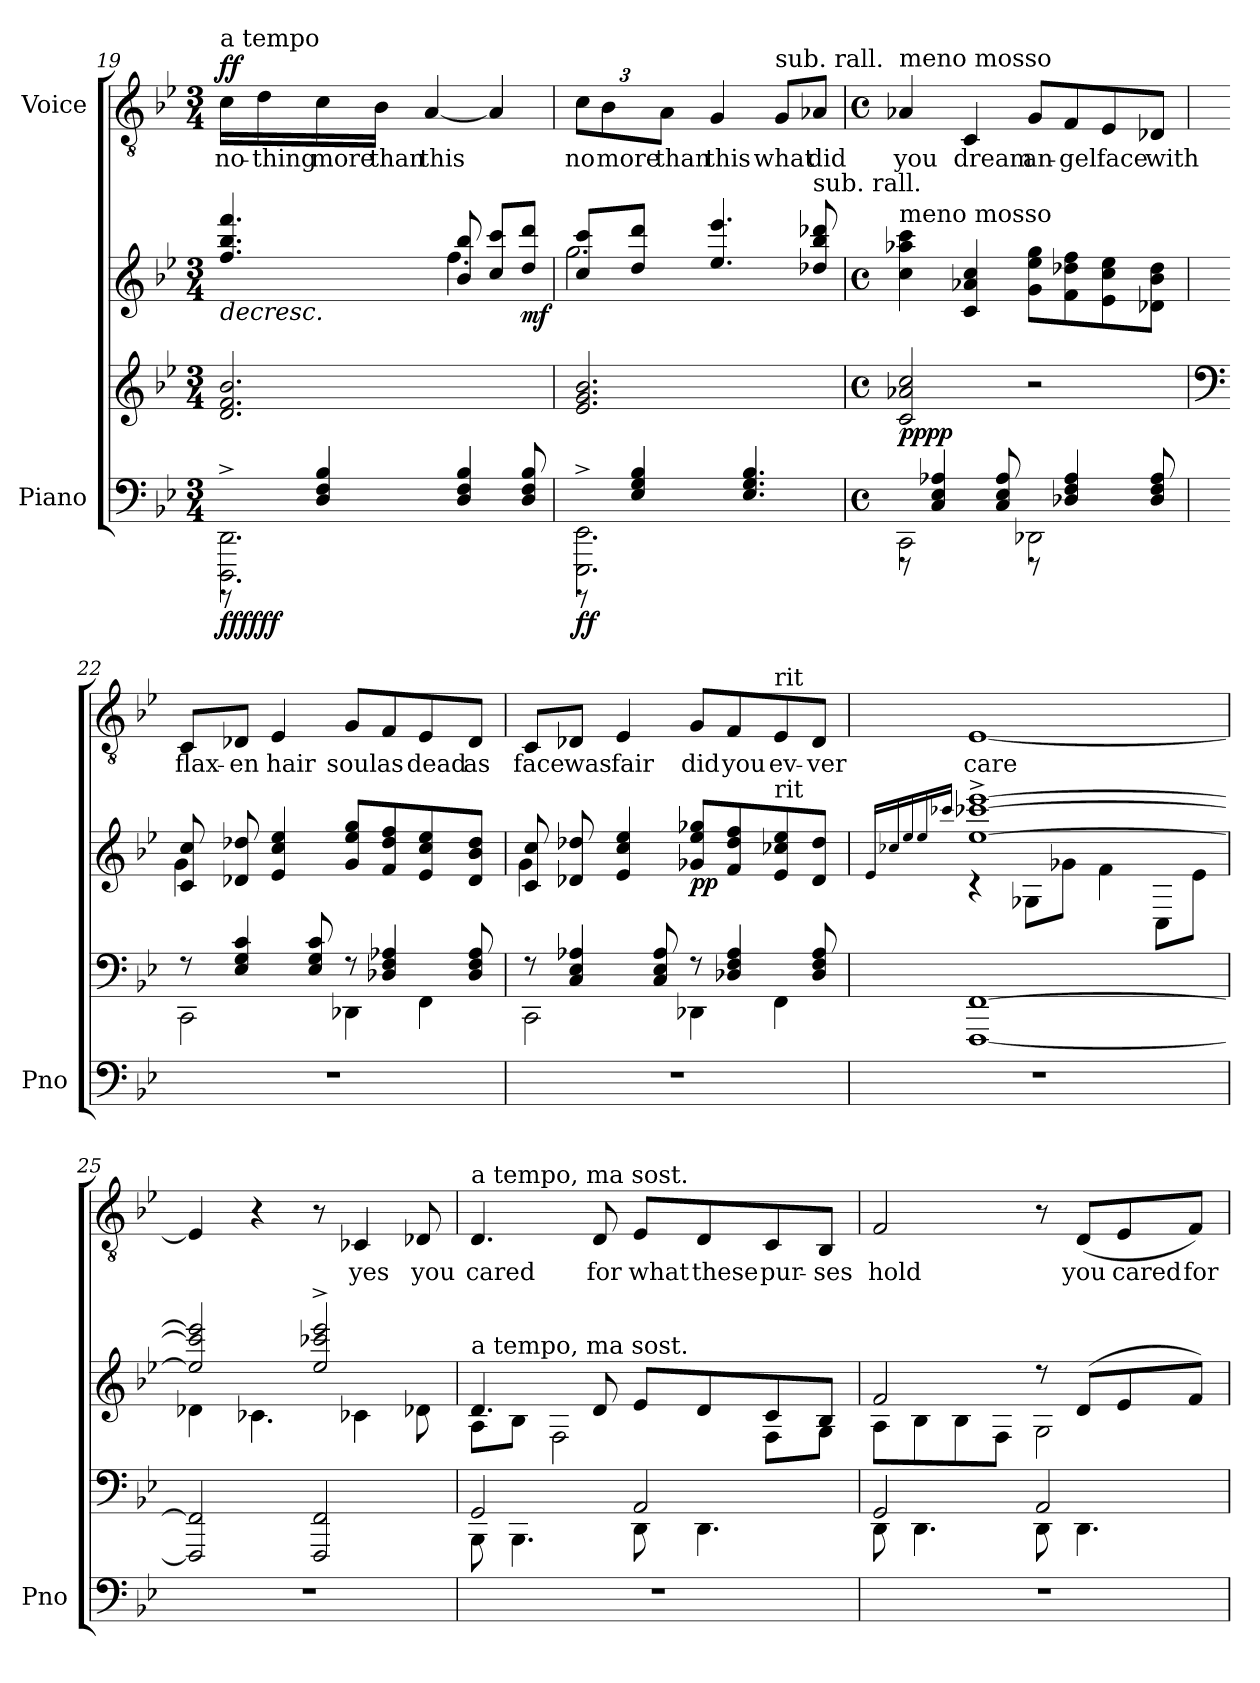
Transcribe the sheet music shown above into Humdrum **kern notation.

**kern	**kern	**kern	**dynam	**kern	**text	**dynam
*part2	*part2	*part2	*part2	*part1	*part1	*part1
*staff4	*staff3	*staff2	*staff2/3/4	*staff1	*staff1	*staff1
*I"Piano	*	*	*	*I"Voice	*	*
*I'Pno	*	*	*	*	*	*
!!LO:PB:g=z
*clefF4	*clefG2	*clefG2	*	*clefGv2	*	*
*k[b-e-]	*k[b-e-]	*k[b-e-]	*	*k[b-e-]	*	*
*M3/4	*M3/4	*M3/4	*	*M3/4	*	*
=19	=19	=19	=19	=19	=19	=19
*^	*	*	*	*	*	*
!	!	!	!	!	!LO:TX:a:t=a tempo	!	!
!	!	!	!LO:TX:a:t=a tempo	!	!	!	!
!	!	!	!	!LO:HP:b	!	!	!
*	*	*	*^	*	*	*	*
!	!	!	!	!	!LO:DY:n=1:b=3	!	!	!
!	!	!	!	!	!LO:DY:n=2:b=2	!	!	!
!	!	!	!	!	!LO:DY:n=3:b	!	!	!LO:DY:a
2.DDD\^ 2.DD\^	8r	2.d/ 2.f/ 2.b-/	4.ff/ 4.bb-/ 4.fff/	4.ryy	> ff ff ff	16c\LL	no-	ff
.	.	.	.	.	.	16d\	-thing	.
.	4D/ 4F/ 4B-/	.	.	.	.	16c\	more	.
.	.	.	.	.	.	16B-\JJ	than	.
.	.	.	.	.	.	[4A/	this	.
.	4D/ 4F/ 4B-/	.	8b-/ 8bb-/	4.ff\	.	.	.	.
.	.	.	8cc/ 8ccc/L	.	.	4A/]	.	.
!	!	!	!	!	!LO:DY:n=4:b	!	!	!
.	8D/ 8F/ 8B-/	.	8dd/ 8ddd/J	.	mf	.	.	.
*v	*v	*	*v	*v	*	*	*	*
.	.	.	]	.	.	.
=20	=20	=20	=20	=20	=20	=20
*^	*	*^	*	*	*	*
*	*	*	*	*	*	*Xbrackettup	*	*
!	!	!	!	!	!LO:DY:b=3	!	!	!
2.EEE-\^ 2.EE-\^	8r	2.e-/ 2.g/ 2.b-/	8cc/ 8ccc/L	2.gg\	ff	12c\L	no	.
.	.	.	.	.	.	12B-\	more	.
.	4E-/ 4G/ 4B-/	.	8dd/ 8ddd/J	.	.	.	.	.
.	.	.	.	.	.	12A\J	than	.
.	.	.	4.ee-/ 4.eee-/	.	.	4G/	this	.
.	4.E-/ 4.G/ 4.B-/	.	.	.	.	.	.	.
!	!	!	!	!	!	!LO:TX:a:t=sub. rall.	!	!
.	.	.	.	.	.	8G/L	what	.
!	!	!	!LO:TX:a:t=sub. rall.	!	!	!	!	!
.	.	.	8dd-X/ 8bb-/ 8ddd-X/	.	.	8A-X/J	did	.
*	*	*	*v	*v	*	*	*	*
=21	=21	=21	=21	=21	=21	=21	=21
*M4/4	*	*M4/4	*M4/4	*	*M4/4	*	*
*met(c)	*	*met(c)	*met(c)	*	*met(c)	*	*
!	!	!	!	!	!LO:TX:a:t=meno mosso	!	!
!	!	!	!LO:TX:a:t=meno mosso	!	!	!	!
!	!	!	!	!LO:DY:b=2	!	!	!
!	!	!	!	!LO:DY:n=1:b	!	!	!
2CC\	8r	2c/ 2a-X/ 2cc/	4cc\ 4aa-X\ 4ccc\	pp pp	4A-X/	you	.
.	4C/ 4E-/ 4A-X/	.	.	.	.	.	.
.	.	.	4c/ 4a-X/ 4cc/	.	4C/	dream	.
.	8C/ 8E-/ 8A-/	.	.	.	.	.	.
2DD-X\	8r	2r	8g\ 8ee-\ 8gg\L	.	8G/L	an-	.
.	4D-X/ 4F/ 4A-/	.	8f\ 8dd-X\ 8ff\	.	8F/	-gel	.
.	.	.	8e-\ 8cc\ 8ee-\	.	8E-/	face	.
.	8D-/ 8F/ 8A-/	.	8d-X\ 8b-\ 8dd-\J	.	8D-X/J	with	.
*v	*v	*	*	*	*	*	*
!!LO:LB:g=z
=22	=22	=22	=22	=22	=22	=22
*	*clefF4	*	*	*	*	*
*	*^	*^	*	*	*	*
1r	8r	2CC\	8c/ 8cc/	4g\	.	8C/L	flax-	.
.	4E-/ 4G/ 4c/	.	8d-X/ 8dd-X/	.	.	8D-X/J	-en	.
.	.	.	4e-/ 4cc/ 4ee-/	2.ryy	.	4E-/	hair	.
.	8E-/ 8G/ 8c/	.	.	.	.	.	.	.
.	8r	4DD-X\	8g/ 8ee-/ 8gg/L	.	.	8G/L	soul	.
.	4D-X/ 4F/ 4A-X/	.	8f/ 8dd-/ 8ff/	.	.	8F/	as	.
.	.	4FF\	8e-/ 8cc/ 8ee-/	.	.	8E-/	dead	.
.	8D-/ 8F/ 8A-/	.	8d-/ 8b-/ 8dd-/J	.	.	8D-/J	as	.
=23	=23	=23	=23	=23	=23	=23	=23	=23
1r	8r	2CC\	8c/ 8cc/	4g\	.	8C/L	face	.
.	4C/ 4E-/ 4A-X/	.	8d-X/ 8dd-X/	.	.	8D-X/J	was	.
.	.	.	4e-/ 4cc/ 4ee-/	2.ryy	.	4E-/	fair	.
.	8C/ 8E-/ 8A-/	.	.	.	.	.	.	.
!	!	!	!	!	!LO:DY:b	!	!	!
.	8r	4DD-X\	8g-X/ 8ee-/ 8gg-X/L	.	pp	8G/L	did	.
.	4D-X/ 4F/ 4A-/	.	8f/ 8dd-/ 8ff/	.	.	8F/	you	.
*	*	*	*	*	*	*MM55	*	*
!	!	!	!	!	!	!LO:TX:a:t=rit	!	!
!	!	!	!LO:TX:a:t=rit	!	!	!	!	!
.	.	4FF\	8e-/ 8cc-X/ 8ee-/	.	.	8E-/	ev-	.
.	8D-/ 8F/ 8A-/	.	8d-/ 8dd-/J	.	.	8D-/J	-ver	.
*	*v	*v	*	*	*	*	*	*
=24	=24	=24	=24	=24	=24	=24	=24
.	.	16qe-/LL	.	.	.	.	.
.	.	16qcc-X/	.	.	.	.	.
.	.	16qee-/	.	.	.	.	.
.	.	16qee-/	.	.	.	.	.
.	.	16qccc-X/JJ	.	.	.	.	.
1r	[1FFF [1FF	[1ee-^ [1ccc-^ [1eee-^	4r	.	[1E-	care	.
.	.	.	8G-X\L	.	.	.	.
.	.	.	8g-X\J	.	.	.	.
.	.	.	4f\	.	.	.	.
.	.	.	8C\L	.	.	.	.
.	.	.	8e-\J	.	.	.	.
!!LO:PB:g=z
=25	=25	=25	=25	=25	=25	=25	=25
1r	2FFF/] 2FF/]	2ee-/] 2ccc-/] 2eee-/]	4d-X\	.	4E-/]	.	.
.	.	.	4.c-X\	.	4r	.	.
.	2FFF/ 2FF/	2ee-/^ 2ccc-X/^ 2eee-/^	.	.	8r	.	.
.	.	.	4c-X\	.	4C-X/	yes	.
.	.	.	8d-X\	.	8D-X/	you	.
=26	=26	=26	=26	=26	=26	=26	=26
*	*	*	*	*	*MM70	*	*
*	*^	*	*	*	*	*	*
!	!	!	!	!	!	!LO:TX:a:t=a tempo, ma sost.	!	!
!	!	!	!LO:TX:a:t=a tempo, ma sost.	!	!	!	!	!
1r	2GG/	8BBB-\	4.d/	8A\L	.	4.D/	cared	.
.	.	4.BBB-\	.	8B-\J	.	.	.	.
.	.	.	.	2F\	.	.	.	.
.	.	.	8d/	.	.	8D/	for	.
.	2AA/	8DD\	8e-/L	.	.	8E-/L	what	.
.	.	4.DD\	8d/	.	.	8D/	these	.
.	.	.	8c/	8F\L	.	8C/	pur-	.
.	.	.	8B-/J	8G\J	.	8BB-/J	-ses	.
=27	=27	=27	=27	=27	=27	=27	=27	=27
1r	2GG/	8DD\	2f/	8A\L	.	2F/	hold	.
.	.	4.DD\	.	8B-\	.	.	.	.
.	.	.	.	8B-\	.	.	.	.
.	.	.	.	8F\J	.	.	.	.
.	2AA/	8DD\	8r	2G\	.	8r	.	.
.	.	4.DD\	(8d/L	.	.	(8D/L	you	.
.	.	.	8e-/	.	.	8E-/	cared	.
.	.	.	8f/J)	.	.	8F/J)	for	.
*	*v	*v	*	*	*	*	*	*
*	*	*v	*v	*	*	*	*
=	=	=	=	=	=	=
*-	*-	*-	*-	*-	*-	*-
